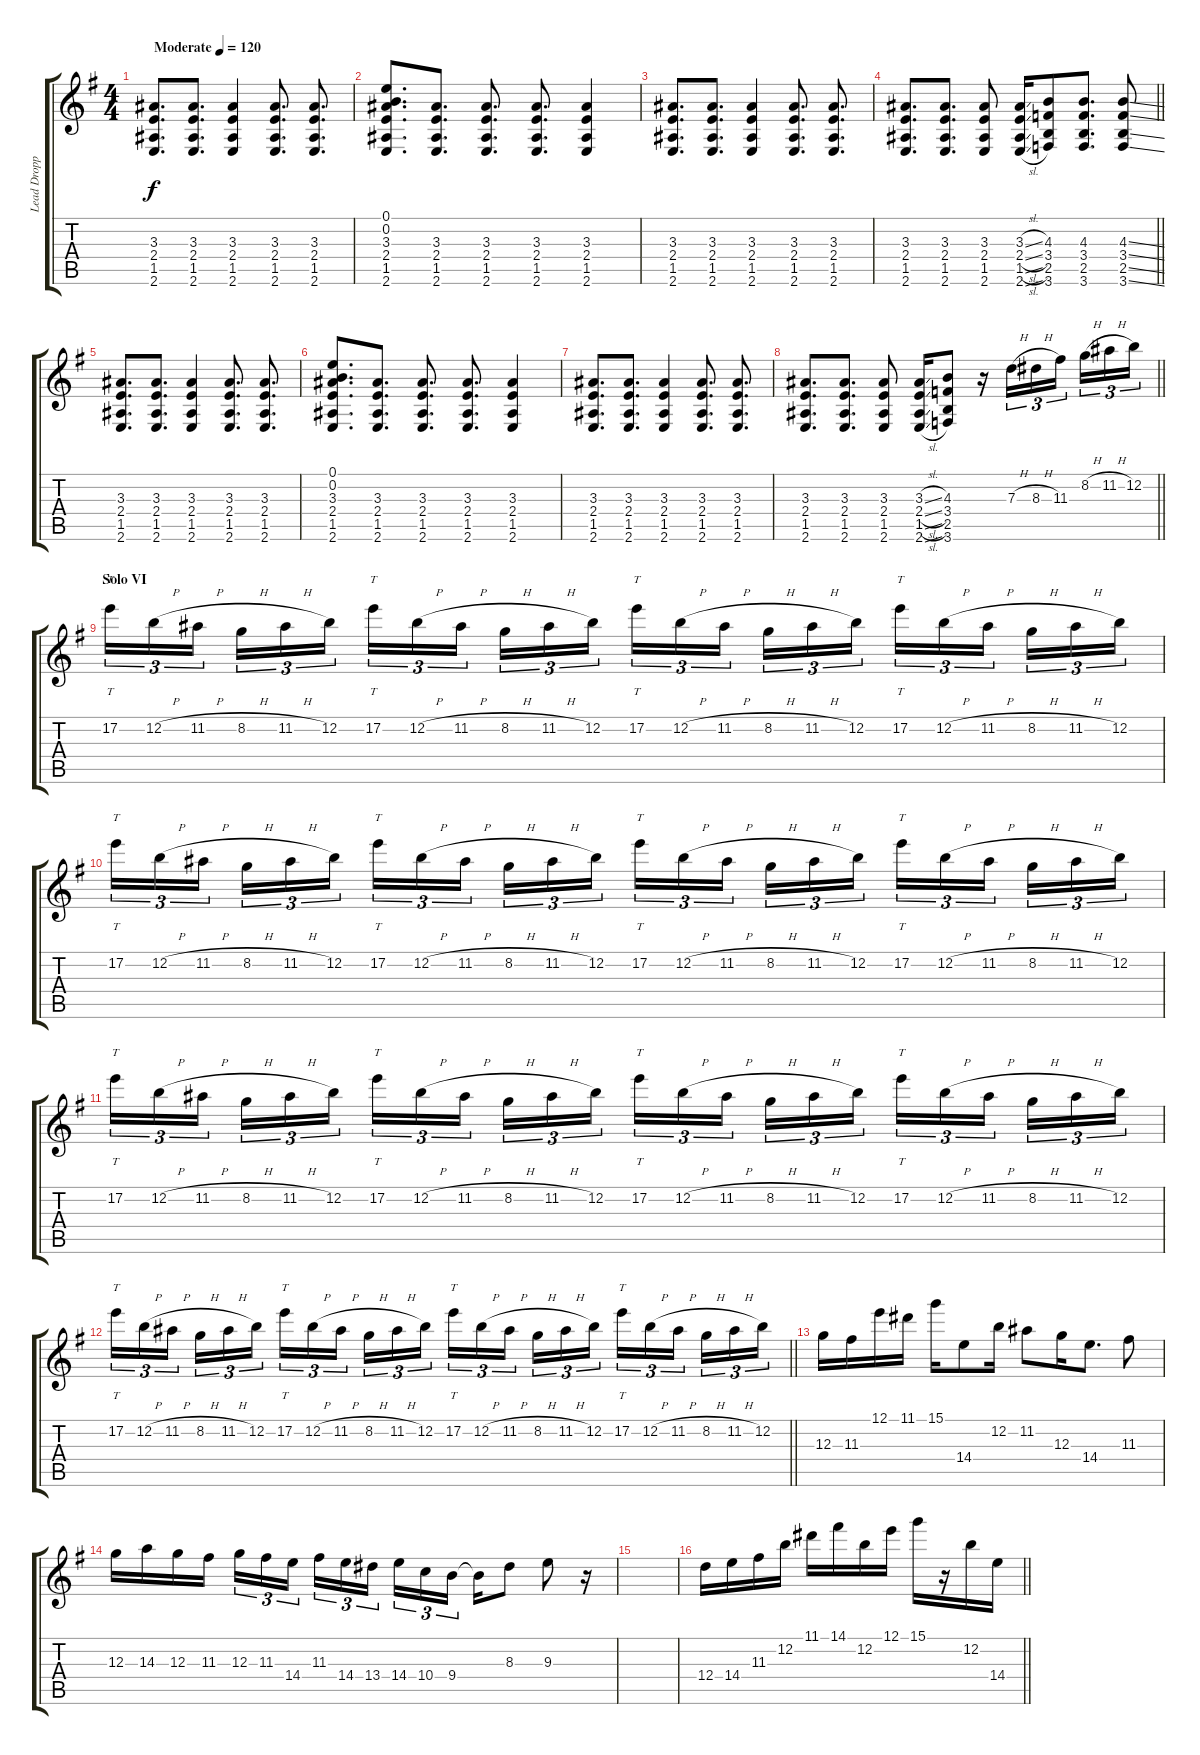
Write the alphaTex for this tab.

\track ("Lead Dropped D " "Lead Dropp") {instrument distortionguitar}
\staff {score tabs}
\tuning (E4 B3 G3 D3 A2 D2) {hide}
\ts (4 4)
\section ("" "")
\tempo (120 "Moderate")
\clef g2
\ks eminor
(3.3 2.4 1.5 2.6).8{d dy f instrument distortionguitar} (3.3 2.4 1.5 2.6).8{d} (3.3 2.4 1.5 2.6).4 (3.3 2.4 1.5 2.6).8{d} (3.3 2.4 1.5 2.6).8{d} |
(0.1 0.2 3.3 2.4 1.5 2.6).8{d} (3.3 2.4 1.5 2.6).8{d} (3.3 2.4 1.5 2.6).8{d} (3.3 2.4 1.5 2.6).8{d} (3.3 2.4 1.5 2.6).4 |
(3.3 2.4 1.5 2.6).8{d} (3.3 2.4 1.5 2.6).8{d} (3.3 2.4 1.5 2.6).4 (3.3 2.4 1.5 2.6).8{d} (3.3 2.4 1.5 2.6).8{d} |
\barLineRight lightlight
(3.3 2.4 1.5 2.6).8{d} (3.3 2.4 1.5 2.6).8{d} (3.3 2.4 1.5 2.6).8 (3.3{sl} 2.4{sl} 1.5{sl} 2.6{sl}).16 (4.3 3.4 2.5 3.6).8 (4.3 3.4 2.5 3.6).8{d} (4.3{ss} 3.4{ss} 2.5{ss} 3.6{ss}).8 |
(3.3 2.4 1.5 2.6).8{d} (3.3 2.4 1.5 2.6).8{d} (3.3 2.4 1.5 2.6).4 (3.3 2.4 1.5 2.6).8{d} (3.3 2.4 1.5 2.6).8{d} |
(0.1 0.2 3.3 2.4 1.5 2.6).8{d} (3.3 2.4 1.5 2.6).8{d} (3.3 2.4 1.5 2.6).8{d} (3.3 2.4 1.5 2.6).8{d} (3.3 2.4 1.5 2.6).4 |
(3.3 2.4 1.5 2.6).8{d} (3.3 2.4 1.5 2.6).8{d} (3.3 2.4 1.5 2.6).4 (3.3 2.4 1.5 2.6).8{d} (3.3 2.4 1.5 2.6).8{d} |
\barLineRight lightlight
(3.3 2.4 1.5 2.6).8{d} (3.3 2.4 1.5 2.6).8{d} (3.3 2.4 1.5 2.6).8 (3.3{sl} 2.4{sl} 1.5{sl} 2.6{sl}).16 (4.3 3.4 2.5 3.6).8 r.16{balance 8} 7.3{h}.16{tu (3 2)} 8.3{h}.16{tu (3 2)} 11.3.16{tu (3 2) beam splitsecondary} 8.2{h}.16{tu (3 2)} 11.2{h}.16{tu (3 2)} 12.2.16{tu (3 2)} |
\section ("" "Solo VI")
17.2.16{tt tu (3 2)} 12.2{h}.16{tu (3 2)} 11.2{h}.16{tu (3 2) beam splitsecondary} 8.2{h}.16{tu (3 2)} 11.2{h}.16{tu (3 2)} 12.2.16{tu (3 2)} 17.2.16{tt tu (3 2)} 12.2{h}.16{tu (3 2)} 11.2{h}.16{tu (3 2) beam splitsecondary} 8.2{h}.16{tu (3 2)} 11.2{h}.16{tu (3 2)} 12.2.16{tu (3 2)} 17.2.16{tt tu (3 2)} 12.2{h}.16{tu (3 2)} 11.2{h}.16{tu (3 2) beam splitsecondary} 8.2{h}.16{tu (3 2)} 11.2{h}.16{tu (3 2)} 12.2.16{tu (3 2)} 17.2.16{tt tu (3 2)} 12.2{h}.16{tu (3 2)} 11.2{h}.16{tu (3 2) beam splitsecondary} 8.2{h}.16{tu (3 2)} 11.2{h}.16{tu (3 2)} 12.2.16{tu (3 2)} |
17.2.16{tt tu (3 2)} 12.2{h}.16{tu (3 2)} 11.2{h}.16{tu (3 2) beam splitsecondary} 8.2{h}.16{tu (3 2)} 11.2{h}.16{tu (3 2)} 12.2.16{tu (3 2)} 17.2.16{tt tu (3 2)} 12.2{h}.16{tu (3 2)} 11.2{h}.16{tu (3 2) beam splitsecondary} 8.2{h}.16{tu (3 2)} 11.2{h}.16{tu (3 2)} 12.2.16{tu (3 2)} 17.2.16{tt tu (3 2)} 12.2{h}.16{tu (3 2)} 11.2{h}.16{tu (3 2) beam splitsecondary} 8.2{h}.16{tu (3 2)} 11.2{h}.16{tu (3 2)} 12.2.16{tu (3 2)} 17.2.16{tt tu (3 2)} 12.2{h}.16{tu (3 2)} 11.2{h}.16{tu (3 2) beam splitsecondary} 8.2{h}.16{tu (3 2)} 11.2{h}.16{tu (3 2)} 12.2.16{tu (3 2)} |
17.2.16{tt tu (3 2)} 12.2{h}.16{tu (3 2)} 11.2{h}.16{tu (3 2) beam splitsecondary} 8.2{h}.16{tu (3 2)} 11.2{h}.16{tu (3 2)} 12.2.16{tu (3 2)} 17.2.16{tt tu (3 2)} 12.2{h}.16{tu (3 2)} 11.2{h}.16{tu (3 2) beam splitsecondary} 8.2{h}.16{tu (3 2)} 11.2{h}.16{tu (3 2)} 12.2.16{tu (3 2)} 17.2.16{tt tu (3 2)} 12.2{h}.16{tu (3 2)} 11.2{h}.16{tu (3 2) beam splitsecondary} 8.2{h}.16{tu (3 2)} 11.2{h}.16{tu (3 2)} 12.2.16{tu (3 2)} 17.2.16{tt tu (3 2)} 12.2{h}.16{tu (3 2)} 11.2{h}.16{tu (3 2) beam splitsecondary} 8.2{h}.16{tu (3 2)} 11.2{h}.16{tu (3 2)} 12.2.16{tu (3 2)} |
\barLineRight lightlight
17.2.16{tt tu (3 2)} 12.2{h}.16{tu (3 2)} 11.2{h}.16{tu (3 2) beam splitsecondary} 8.2{h}.16{tu (3 2)} 11.2{h}.16{tu (3 2)} 12.2.16{tu (3 2)} 17.2.16{tt tu (3 2)} 12.2{h}.16{tu (3 2)} 11.2{h}.16{tu (3 2) beam splitsecondary} 8.2{h}.16{tu (3 2)} 11.2{h}.16{tu (3 2)} 12.2.16{tu (3 2)} 17.2.16{tt tu (3 2)} 12.2{h}.16{tu (3 2)} 11.2{h}.16{tu (3 2) beam splitsecondary} 8.2{h}.16{tu (3 2)} 11.2{h}.16{tu (3 2)} 12.2.16{tu (3 2)} 17.2.16{tt tu (3 2)} 12.2{h}.16{tu (3 2)} 11.2{h}.16{tu (3 2) beam splitsecondary} 8.2{h}.16{tu (3 2)} 11.2{h}.16{tu (3 2)} 12.2.16{tu (3 2)} |
12.3.16 11.3.16 12.1.16 11.1.16 15.1.16 14.4.8 12.2.16 11.2.8 12.3.16 14.4.8{d} 11.3.8 |
12.3.16 14.3.16 12.3.16 11.3.16 12.3.16{tu (3 2)} 11.3.16{tu (3 2)} 14.4.16{tu (3 2) beam splitsecondary} 11.3.16{tu (3 2)} 14.4.16{tu (3 2)} 13.4.16{tu (3 2)} 14.4.16{tu (3 2)} 10.4.16{tu (3 2)} 9.4.16{tu (3 2) beam splitsecondary} 9.4{t}.16 8.3.8 9.3.8 r.16 |
|
\barLineRight lightlight
12.4.16 14.4.16 11.3.16 12.2.16 11.1.16 14.1.16 12.2.16 12.1.16 15.1.16 r.16 12.2.16 14.4.16
